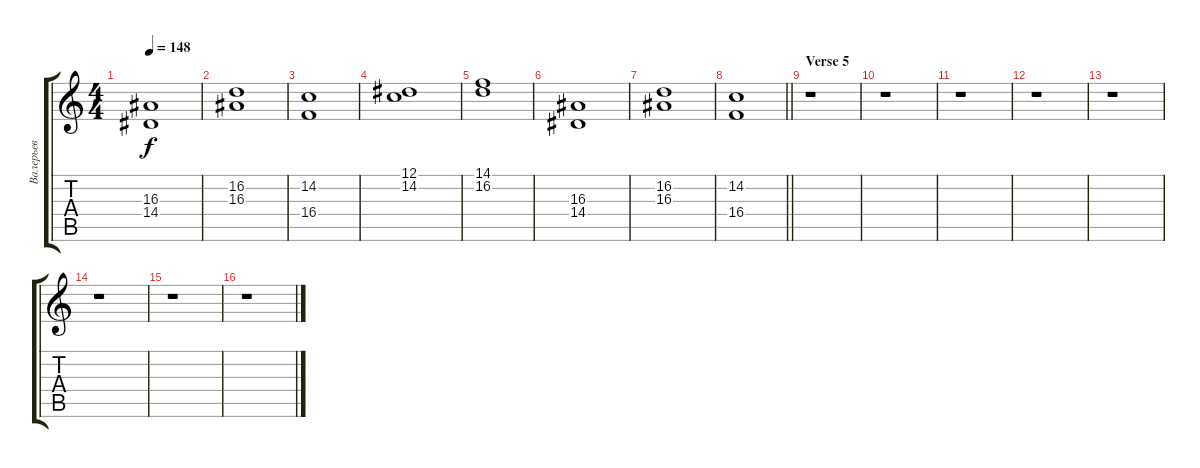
\track ("Валерьев" "Валерьев") {instrument stringensemble2}
\staff {score tabs}
\tuning (Eb4 Bb3 Gb3 Db3 Ab2 Eb2) {hide}
\ts (4 4)
\tempo 148
\clef g2
\ks c
(16.3 14.4).1{dy f} |
(16.2 16.3).1 |
(14.2 16.4).1 |
(12.1 14.2).1 |
(14.1 16.2).1 |
(16.3 14.4).1 |
(16.2 16.3).1 |
\barLineRight lightlight
(14.2 16.4).1 |
\section ("" "Verse 5")
r.1 |
r.1 |
r.1 |
r.1 |
r.1 |
r.1 |
r.1 |
r.1
